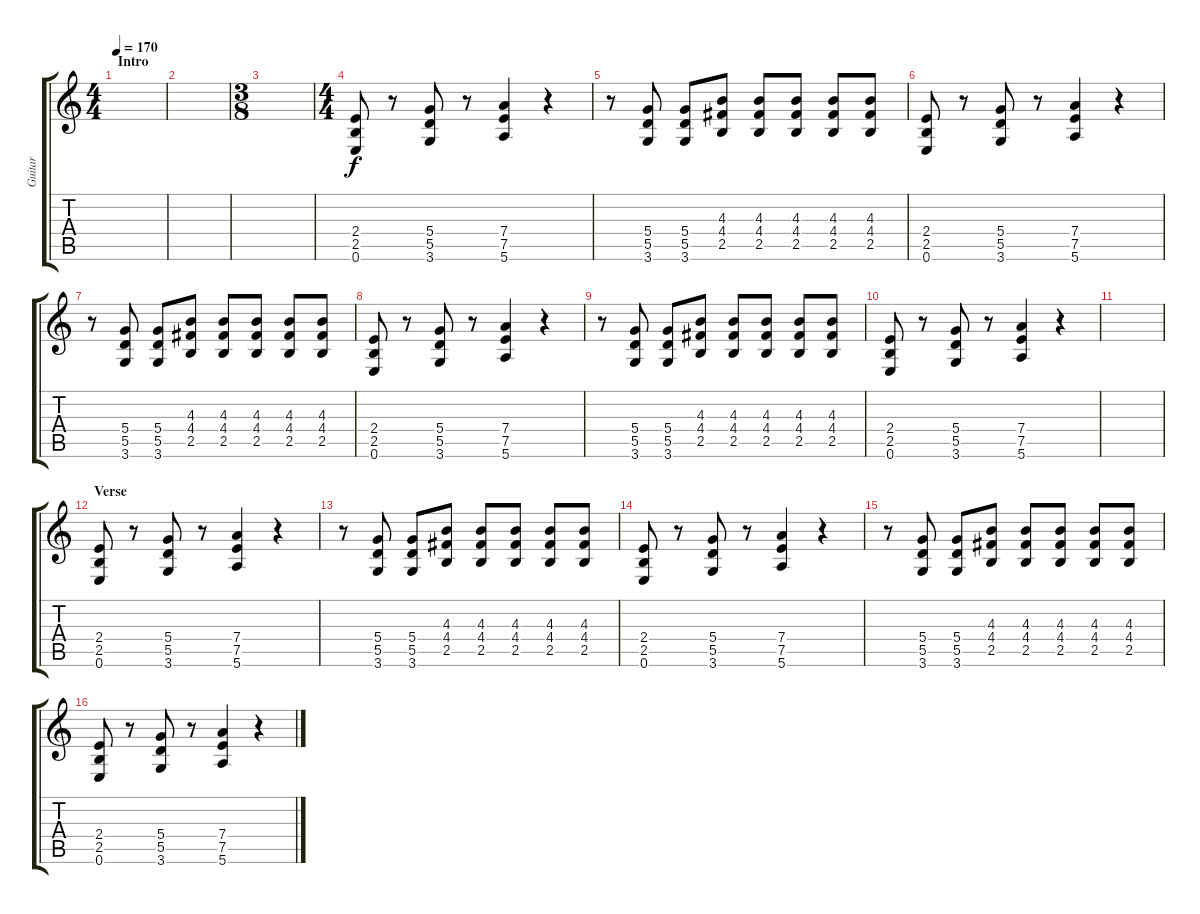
\track ("Guitar" "Guitar") {instrument overdrivenguitar}
\staff {score tabs}
\tuning (E4 B3 G3 D3 A2 E2) {hide}
\ts (4 4)
\section ("" "Intro")
\tempo 170
\clef g2
\ks c
|
|
\ts (3 8)
|
\ts (4 4)
(2.4 2.5 0.6).8 r.8 (5.4 5.5 3.6).8 r.8 (7.4 7.5 5.6).4 r.4 |
r.8 (5.4 5.5 3.6).8 (5.4 5.5 3.6).8 (4.3 4.4 2.5).8 (4.3 4.4 2.5).8 (4.3 4.4 2.5).8 (4.3 4.4 2.5).8 (4.3 4.4 2.5).8 |
(2.4 2.5 0.6).8 r.8 (5.4 5.5 3.6).8 r.8 (7.4 7.5 5.6).4 r.4 |
r.8 (5.4 5.5 3.6).8 (5.4 5.5 3.6).8 (4.3 4.4 2.5).8 (4.3 4.4 2.5).8 (4.3 4.4 2.5).8 (4.3 4.4 2.5).8 (4.3 4.4 2.5).8 |
(2.4 2.5 0.6).8 r.8 (5.4 5.5 3.6).8 r.8 (7.4 7.5 5.6).4 r.4 |
r.8 (5.4 5.5 3.6).8 (5.4 5.5 3.6).8 (4.3 4.4 2.5).8 (4.3 4.4 2.5).8 (4.3 4.4 2.5).8 (4.3 4.4 2.5).8 (4.3 4.4 2.5).8 |
(2.4 2.5 0.6).8 r.8 (5.4 5.5 3.6).8 r.8 (7.4 7.5 5.6).4 r.4 |
|
\section ("" "Verse")
(2.4 2.5 0.6).8 r.8 (5.4 5.5 3.6).8 r.8 (7.4 7.5 5.6).4 r.4 |
r.8 (5.4 5.5 3.6).8 (5.4 5.5 3.6).8 (4.3 4.4 2.5).8 (4.3 4.4 2.5).8 (4.3 4.4 2.5).8 (4.3 4.4 2.5).8 (4.3 4.4 2.5).8 |
(2.4 2.5 0.6).8 r.8 (5.4 5.5 3.6).8 r.8 (7.4 7.5 5.6).4 r.4 |
r.8 (5.4 5.5 3.6).8 (5.4 5.5 3.6).8 (4.3 4.4 2.5).8 (4.3 4.4 2.5).8 (4.3 4.4 2.5).8 (4.3 4.4 2.5).8 (4.3 4.4 2.5).8 |
(2.4 2.5 0.6).8 r.8 (5.4 5.5 3.6).8 r.8 (7.4 7.5 5.6).4 r.4
